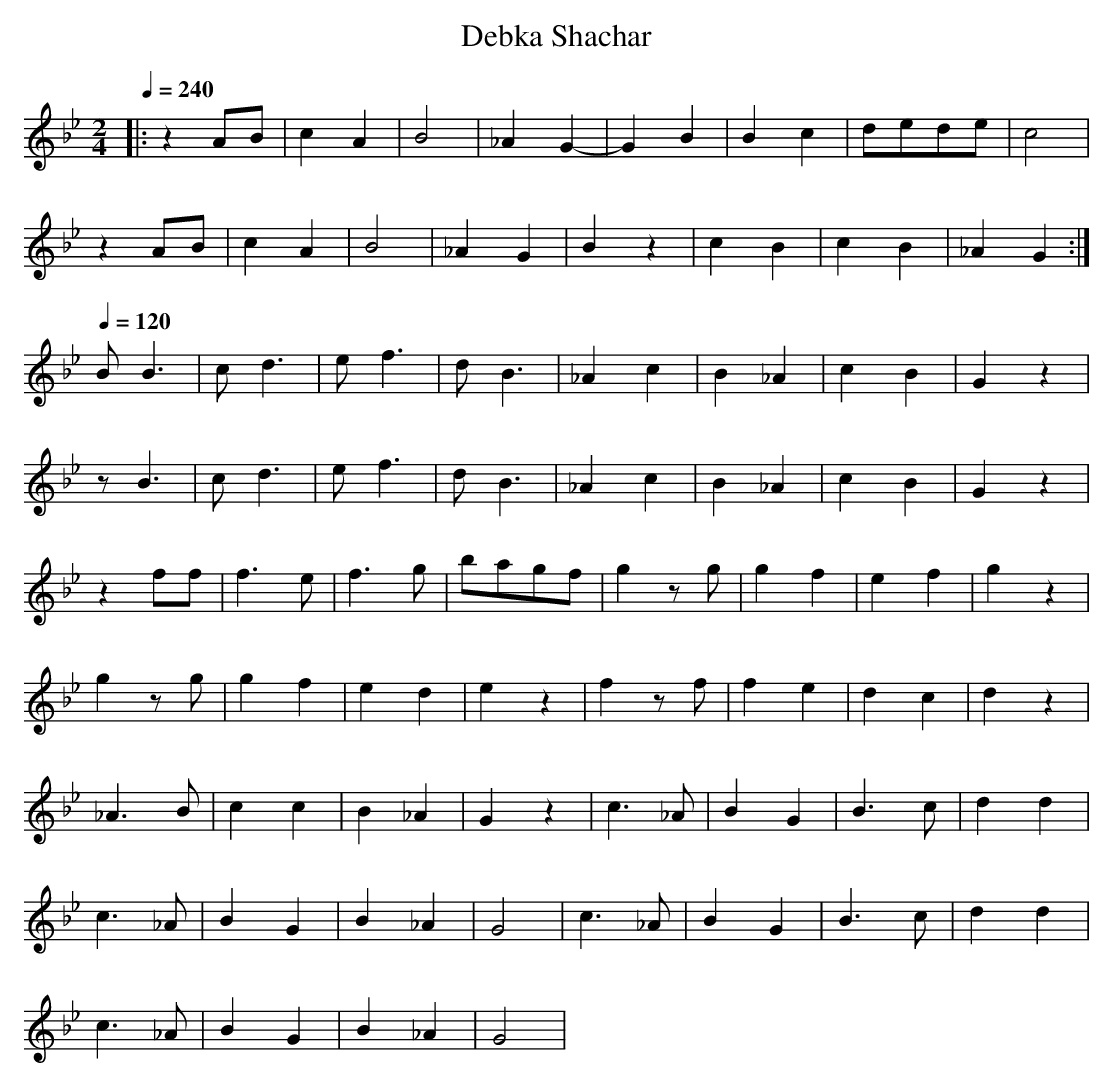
X:1
T: Debka Shachar
M: 2/4
L: 1/8
K: Gm
Q: 1/4=240
|:z2AB|c2A2|B4   |_A2G2-|G2B2 |B2c2 |dede|c4    |
  z2AB|c2A2|B4   |_A2G2-|B2z2 |c2B2 |c2B2|_A2G2 :|
Q: 1/4=120
  BB3 |cd3 |ef3  |dB3   |_A2c2|B2_A2|c2B2|G2z2  |
  zB3 |cd3 |ef3  |dB3   |_A2c2|B2_A2|c2B2|G2z2  |
  z2ff|f3e |f3g  |bagf  |g2zg |g2f2 |e2f2|g2z2  |
  g2zg|g2f2|e2d2 |e2z2  |f2zf |f2e2 |d2c2|d2z2  |
  _A3B|c2c2|B2_A2|G2z2  |c3_A |B2G2 |B3c |d2d2  |
  c3_A|B2G2|B2_A2|G4    |c3_A |B2G2 |B3c |d2d2  |
  c3_A|B2G2|B2_A2|G4    |
